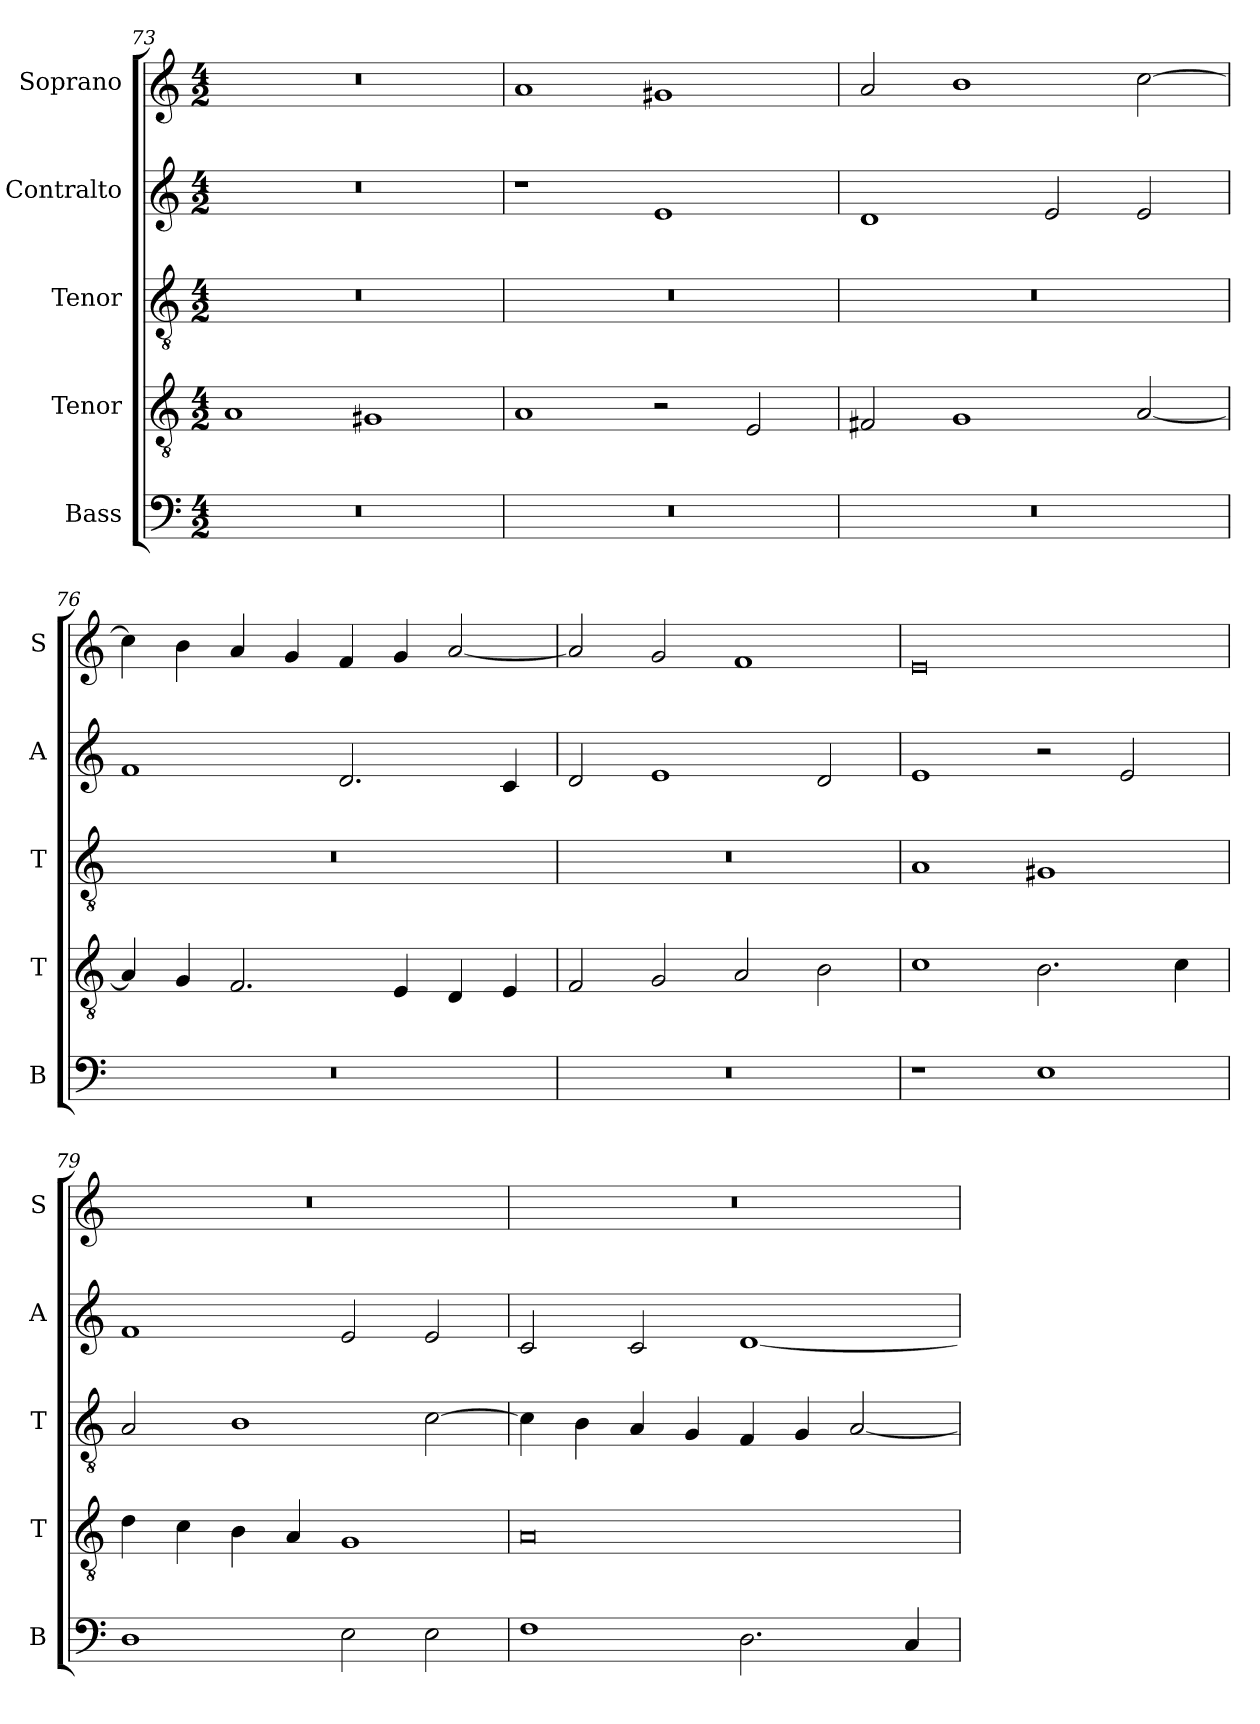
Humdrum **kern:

**kern	**kern	**kern	**kern	**kern
*part5	*part4	*part3	*part2	*part1
*staff5	*staff4	*staff3	*staff2	*staff1
*I"Bass	*I"Tenor	*I"Tenor	*I"Contralto	*I"Soprano
*I'B	*I'T	*I'T	*I'A	*I'S
*clefF4	*clefGv2	*clefGv2	*clefG2	*clefG2
*k[]	*k[]	*k[]	*k[]	*k[]
*E:phr	*E:phr	*E:phr	*E:phr	*E:phr
*M4/2	*M4/2	*M4/2	*M4/2	*M4/2
=73	=73	=73	=73	=73
0r	1A	0r	0r	0r
.	1G#X	.	.	.
=74	=74	=74	=74	=74
0r	1A	0r	1r	1a
.	2r	.	1e	1g#X
.	2E	.	.	.
=75	=75	=75	=75	=75
0r	2F#X	0r	1d	2a
.	1G	.	.	1b
.	.	.	2e	.
.	[2A	.	2e	[2cc
=76	=76	=76	=76	=76
0r	4A]	0r	1f	4cc]
.	4G	.	.	4b
.	2.F	.	.	4a
.	.	.	.	4g
.	.	.	2.d	4f
.	4E	.	.	4g
.	4D	.	.	[2a
.	4E	.	4c	.
=77	=77	=77	=77	=77
0r	2F	0r	2d	2a]
.	2G	.	1e	2g
.	2A	.	.	1f
.	2B	.	2d	.
=78	=78	=78	=78	=78
1r	1c	1A	1e	0e
1E	2.B	1G#X	2r	.
.	.	.	2e	.
.	4c	.	.	.
=79	=79	=79	=79	=79
1D	4d	2A	1f	0r
.	4c	.	.	.
.	4B	1B	.	.
.	4A	.	.	.
2E	1G	.	2e	.
2E	.	[2c	2e	.
=80	=80	=80	=80	=80
1F	0A	4c]	2c	0r
.	.	4B	.	.
.	.	4A	2c	.
.	.	4G	.	.
2.D	.	4F	[1d	.
.	.	4G	.	.
.	.	[2A	.	.
4C	.	.	.	.
=	=	=	=	=
*-	*-	*-	*-	*-
